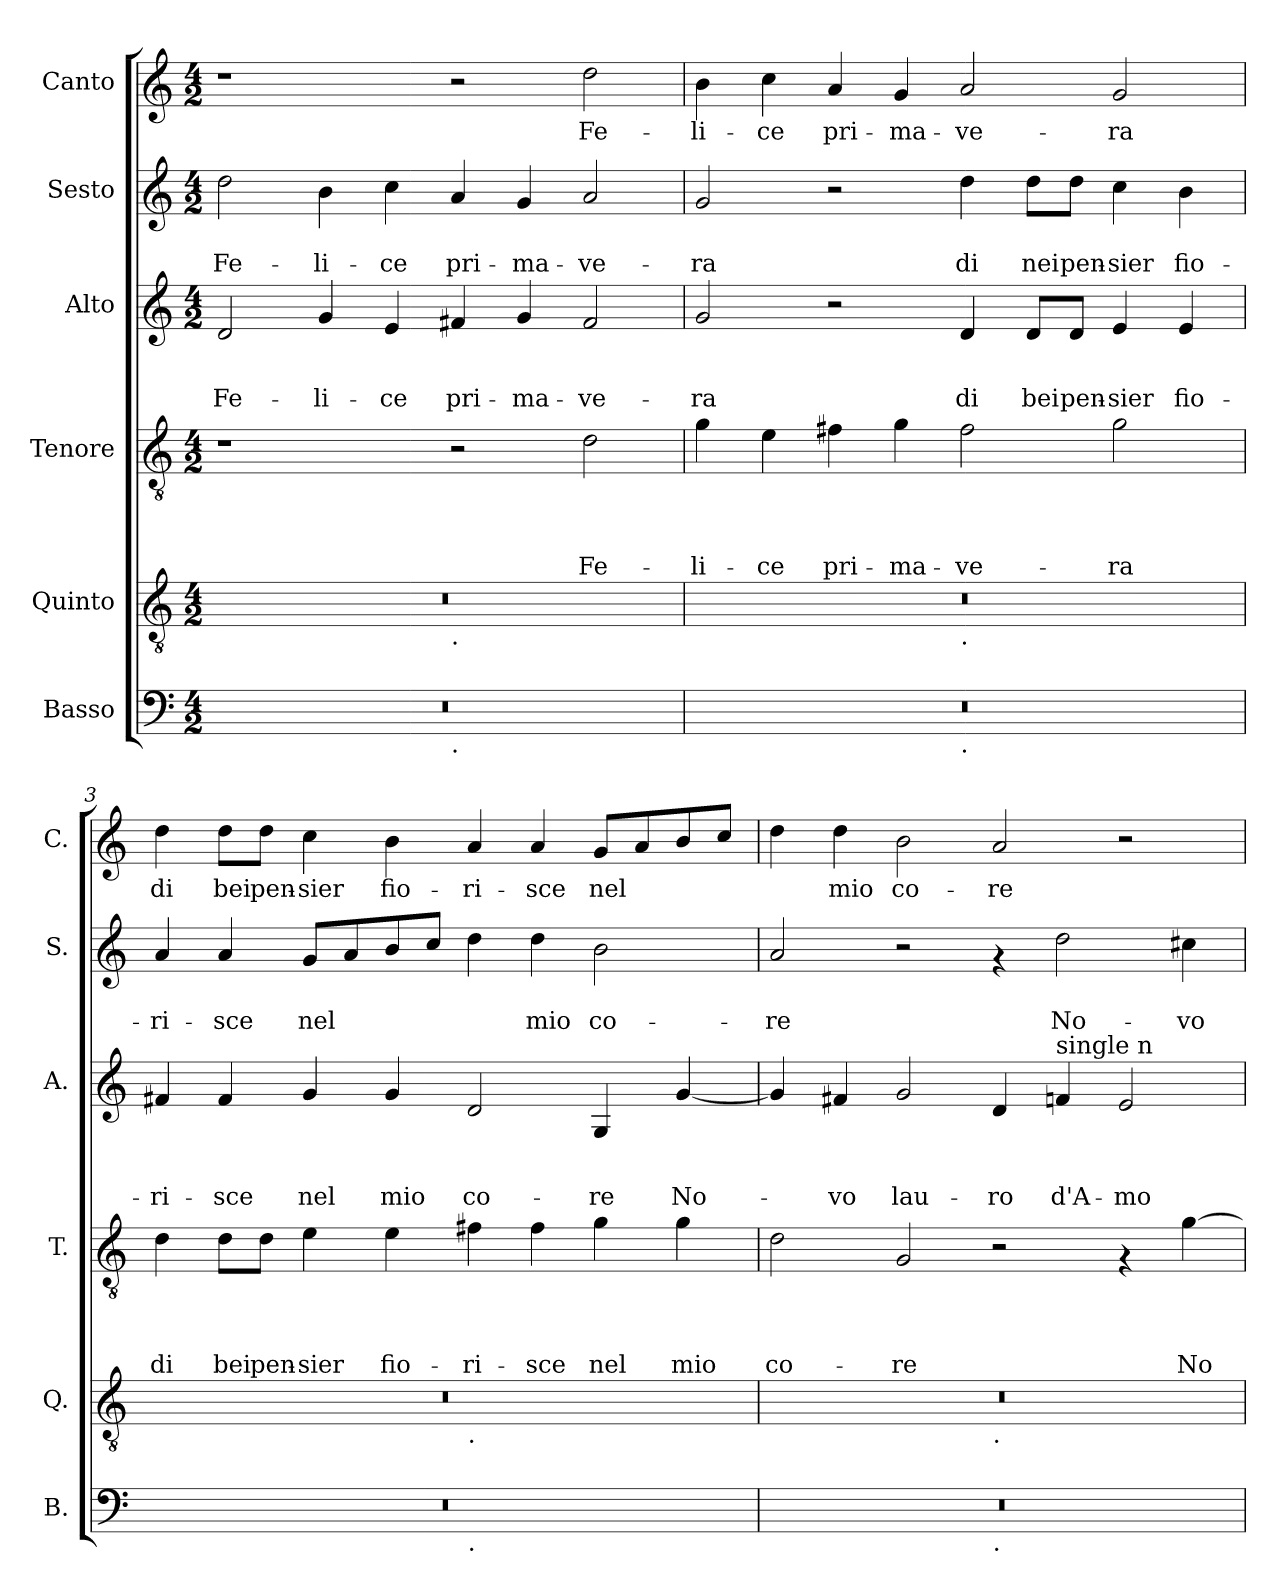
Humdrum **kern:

**kern	**kern	**kern	**text	**text	**text	**text	**kern	**text	**text	**text	**kern	**text	**text	**kern	**text
*part6	*part5	*part4	*part4	*part4	*part4	*part4	*part3	*part3	*part3	*part3	*part2	*part2	*part2	*part1	*part1
*staff6	*staff5	*staff4	*staff4	*staff4	*staff4	*staff4	*staff3	*staff3	*staff3	*staff3	*staff2	*staff2	*staff2	*staff1	*staff1
*I"Basso	*I"Quinto	*I"Tenore	*	*	*	*	*I"Alto	*	*	*	*I"Sesto	*	*	*I"Canto	*
*I'B.	*I'Q.	*I'T.	*	*	*	*	*I'A.	*	*	*	*I'S.	*	*	*I'C.	*
*clefF4	*clefGv2	*clefGv2	*	*	*	*	*clefG2	*	*	*	*clefG2	*	*	*clefG2	*
*k[]	*k[]	*k[]	*	*	*	*	*k[]	*	*	*	*k[]	*	*	*k[]	*
*C:	*C:	*C:	*	*	*	*	*C:	*	*	*	*C:	*	*	*C:	*
*M4/2	*M4/2	*M4/2	*	*	*	*	*M4/2	*	*	*	*M4/2	*	*	*M4/2	*
=1	=1	=1	=1	=1	=1	=1	=1	=1	=1	=1	=1	=1	=1	=1	=1
!	!	!	!	!	!	!	!	!	!	!LO:LY:b	!	!	!LO:LY:b	!	!
*^	*^	*	*	*	*	*	*	*	*	*	*	*	*	*	*
0r	1ryy	0r	1ryy	1r	.	.	.	.	2d/	.	.	Fe-	2dd\	.	Fe-	1r	.
!	!	!	!	!	!	!	!	!	!	!	!	!LO:LY:b	!	!	!LO:LY:b	!	!
.	.	.	.	.	.	.	.	.	4g/	.	.	-li-	4b\	.	-li-	.	.
!	!	!	!	!	!	!	!	!	!	!	!	!LO:LY:b	!	!	!LO:LY:b	!	!
.	.	.	.	.	.	.	.	.	4e/	.	.	-ce	4cc\	.	-ce	.	.
!	!	!	!LO:TX:b:t=.	!	!	!	!	!	!	!	!	!	!	!	!	!	!
!	!LO:TX:b:t=.	!	!	!	!	!	!	!	!	!	!	!	!	!	!	!	!
!	!	!	!	!	!	!	!	!	!	!	!	!LO:LY:b	!	!	!LO:LY:b	!	!
.	1ryy	.	1ryy	2r	.	.	.	.	4f#X/	.	.	pri-	4a/	.	pri-	2r	.
!	!	!	!	!	!	!	!	!	!	!	!	!LO:LY:b	!	!	!LO:LY:b	!	!
.	.	.	.	.	.	.	.	.	4g/	.	.	-ma-	4g/	.	-ma-	.	.
!	!	!	!	!	!	!	!	!LO:LY:b	!	!	!	!LO:LY:b	!	!	!LO:LY:b	!	!LO:LY:b
.	.	.	.	2d\	.	.	.	Fe-	2f#/	.	.	-ve-	2a/	.	-ve-	2dd\	Fe-
=2	=2	=2	=2	=2	=2	=2	=2	=2	=2	=2	=2	=2	=2	=2	=2	=2	=2
!	!	!	!	!	!	!	!	!LO:LY:b	!	!	!	!LO:LY:b	!	!	!LO:LY:b	!	!LO:LY:b
0r	1ryy	0r	1ryy	4g\	.	.	.	-li-	2g/	.	.	-ra	2g/	.	-ra	4b\	-li-
!	!	!	!	!	!	!	!	!LO:LY:b	!	!	!	!	!	!	!	!	!LO:LY:b
.	.	.	.	4e\	.	.	.	-ce	.	.	.	.	.	.	.	4cc\	-ce
!	!	!	!	!	!	!	!	!LO:LY:b	!	!	!	!	!	!	!	!	!LO:LY:b
.	.	.	.	4f#X\	.	.	.	pri-	2r	.	.	.	2r	.	.	4a/	pri-
!	!	!	!	!	!	!	!	!LO:LY:b	!	!	!	!	!	!	!	!	!LO:LY:b
.	.	.	.	4g\	.	.	.	-ma-	.	.	.	.	.	.	.	4g/	-ma-
!	!	!	!LO:TX:b:t=.	!	!	!	!	!	!	!	!	!	!	!	!	!	!
!	!LO:TX:b:t=.	!	!	!	!	!	!	!	!	!	!	!	!	!	!	!	!
!	!	!	!	!	!	!	!	!LO:LY:b	!	!	!	!LO:LY:b	!	!	!LO:LY:b	!	!LO:LY:b
.	1ryy	.	1ryy	2f#\	.	.	.	-ve-	4d/	.	.	di	4dd\	.	di	2a/	-ve-
!	!	!	!	!	!	!	!	!	!	!	!	!LO:LY:b	!	!	!LO:LY:b	!	!
.	.	.	.	.	.	.	.	.	8d/L	.	.	bei	8dd\L	.	nei	.	.
!	!	!	!	!	!	!	!	!	!	!	!	!LO:LY:b	!	!	!LO:LY:b	!	!
.	.	.	.	.	.	.	.	.	8d/J	.	.	pen-	8dd\J	.	pen-	.	.
!	!	!	!	!	!	!	!	!LO:LY:b	!	!	!	!LO:LY:b	!	!	!LO:LY:b	!	!LO:LY:b
.	.	.	.	2g\	.	.	.	-ra	4e/	.	.	-sier	4cc\	.	-sier	2g/	-ra
!	!	!	!	!	!	!	!	!	!	!	!	!LO:LY:b	!	!	!LO:LY:b	!	!
.	.	.	.	.	.	.	.	.	4e/	.	.	fio-	4b\	.	fio-	.	.
=3	=3	=3	=3	=3	=3	=3	=3	=3	=3	=3	=3	=3	=3	=3	=3	=3	=3
!	!	!	!	!	!	!	!	!LO:LY:b	!	!	!	!LO:LY:b	!	!	!LO:LY:b	!	!LO:LY:b
0r	1ryy	0r	1ryy	4d\	.	.	.	di	4f#X/	.	.	-ri-	4a/	.	-ri-	4dd\	di
!	!	!	!	!	!	!	!	!LO:LY:b	!	!	!	!LO:LY:b	!	!	!LO:LY:b	!	!LO:LY:b
.	.	.	.	8d\L	.	.	.	bei	4f#/	.	.	-sce	4a/	.	-sce	8dd\L	bei
!	!	!	!	!	!	!	!	!LO:LY:b	!	!	!	!	!	!	!	!	!LO:LY:b
.	.	.	.	8d\J	.	.	.	pen-	.	.	.	.	.	.	.	8dd\J	pen-
!	!	!	!	!	!	!	!	!LO:LY:b	!	!	!	!LO:LY:b	!	!	!LO:LY:b	!	!LO:LY:b
.	.	.	.	4e\	.	.	.	-sier	4g/	.	.	nel	8g/L	.	nel	4cc\	-sier
.	.	.	.	.	.	.	.	.	.	.	.	.	8a/	.	.	.	.
!	!	!	!	!	!	!	!	!LO:LY:b	!	!	!	!LO:LY:b	!	!	!	!	!LO:LY:b
.	.	.	.	4e\	.	.	.	fio-	4g/	.	.	mio	8b/	.	.	4b\	fio-
.	.	.	.	.	.	.	.	.	.	.	.	.	8cc/J	.	.	.	.
!	!	!	!LO:TX:b:t=.	!	!	!	!	!	!	!	!	!	!	!	!	!	!
!	!LO:TX:b:t=.	!	!	!	!	!	!	!	!	!	!	!	!	!	!	!	!
!	!	!	!	!	!	!	!	!LO:LY:b	!	!	!	!LO:LY:b	!	!	!	!	!LO:LY:b
.	1ryy	.	1ryy	4f#X\	.	.	.	-ri-	2d/	.	.	co-	4dd\	.	.	4a/	-ri-
!	!	!	!	!	!	!	!	!LO:LY:b	!	!	!	!	!	!	!LO:LY:b	!	!LO:LY:b
.	.	.	.	4f#\	.	.	.	-sce	.	.	.	.	4dd\	.	mio	4a/	-sce
!	!	!	!	!	!	!	!	!LO:LY:b	!	!	!	!LO:LY:b	!	!	!LO:LY:b	!	!LO:LY:b
.	.	.	.	4g\	.	.	.	nel	4G/	.	.	-re	2b\	.	co-	8g/L	nel
.	.	.	.	.	.	.	.	.	.	.	.	.	.	.	.	8a/	.
!	!	!	!	!	!	!	!	!LO:LY:b	!	!	!	!LO:LY:b	!	!	!	!	!
.	.	.	.	4g\	.	.	.	mio	[<4g/	.	.	No-	.	.	.	8b/	.
.	.	.	.	.	.	.	.	.	.	.	.	.	.	.	.	8cc/J	.
!!LO:LB:g=z
=4	=4	=4	=4	=4	=4	=4	=4	=4	=4	=4	=4	=4	=4	=4	=4	=4	=4
!	!	!	!	!	!	!	!	!LO:LY:b	!	!	!	!	!	!	!LO:LY:b	!	!
0r	1ryy	0r	1ryy	2d\	.	.	.	co-	4g/]	.	.	.	2a/	.	-re	4dd\	.
!	!	!	!	!	!	!	!	!	!	!	!	!LO:LY:b	!	!	!	!	!LO:LY:b
.	.	.	.	.	.	.	.	.	4f#X/	.	.	-vo	.	.	.	4dd\	mio
!	!	!	!	!	!	!	!	!LO:LY:b	!	!	!	!LO:LY:b	!	!	!	!	!LO:LY:b
.	.	.	.	2G/	.	.	.	-re	2g/	.	.	lau-	2r	.	.	2b\	co-
!	!	!	!LO:TX:b:t=.	!	!	!	!	!	!	!	!	!	!	!	!	!	!
!	!LO:TX:b:t=.	!	!	!	!	!	!	!	!	!	!	!	!	!	!	!	!
!	!	!	!	!	!	!	!	!	!	!	!	!LO:LY:b	!	!	!	!	!LO:LY:b
.	1ryy	.	1ryy	2r	.	.	.	.	4d/	.	.	-ro	4rf	.	.	2a/	-re
!	!	!	!	!	!	!	!	!	!LO:TX:a:t=single n	!	!	!	!	!	!	!	!
!	!	!	!	!	!	!	!	!	!	!	!	!LO:LY:b	!	!	!LO:LY:b	!	!
.	.	.	.	.	.	.	.	.	4f/	.	.	d'A-	2dd\	.	No-	.	.
!	!	!	!	!	!	!	!	!	!	!	!	!LO:LY:b	!	!	!	!	!
.	.	.	.	4rF	.	.	.	.	2e/	.	.	-mo-	.	.	.	2r	.
!	!	!	!	!	!	!	!	!LO:LY:b	!	!	!	!	!	!	!LO:LY:b	!	!
.	.	.	.	[>4g\	.	.	.	No-	.	.	.	.	4cc#X\	.	-vo	.	.
*v	*v	*	*	*	*	*	*	*	*	*	*	*	*	*	*	*	*
*	*v	*v	*	*	*	*	*	*	*	*	*	*	*	*	*	*
=	=	=	=	=	=	=	=	=	=	=	=	=	=	=	=
*-	*-	*-	*-	*-	*-	*-	*-	*-	*-	*-	*-	*-	*-	*-	*-
